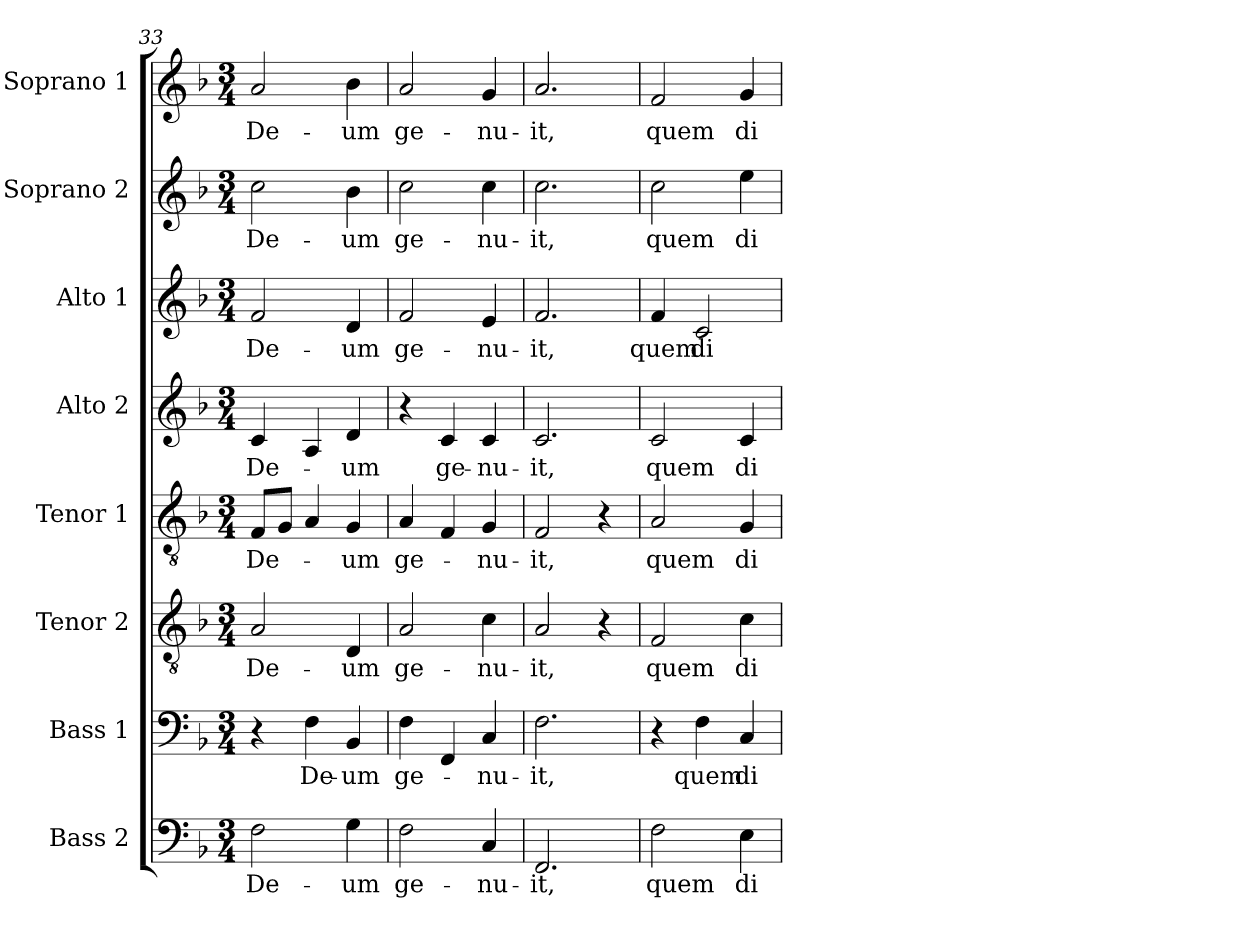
**kern	**text	**kern	**text	**kern	**text	**kern	**text	**kern	**text	**kern	**text	**kern	**text	**kern	**text
*part8	*part8	*part7	*part7	*part6	*part6	*part5	*part5	*part4	*part4	*part3	*part3	*part2	*part2	*part1	*part1
*staff8	*staff8	*staff7	*staff7	*staff6	*staff6	*staff5	*staff5	*staff4	*staff4	*staff3	*staff3	*staff2	*staff2	*staff1	*staff1
*I"Bass 2	*	*I"Bass 1	*	*I"Tenor 2	*	*I"Tenor 1	*	*I"Alto 2	*	*I"Alto 1	*	*I"Soprano 2	*	*I"Soprano 1	*
*I'B2	*	*I'B1	*	*I'T2	*	*I'T1	*	*I'A2	*	*I'A1	*	*I'S2	*	*I'S1	*
*clefF4	*	*clefF4	*	*clefGv2	*	*clefGv2	*	*clefG2	*	*clefG2	*	*clefG2	*	*clefG2	*
*	*	*	*	*ITrd7c12	*	*ITrd7c12	*	*	*	*	*	*	*	*	*
*k[b-]	*	*k[b-]	*	*k[b-]	*	*k[b-]	*	*k[b-]	*	*k[b-]	*	*k[b-]	*	*k[b-]	*
*F:	*	*F:	*	*F:	*	*F:	*	*F:	*	*F:	*	*F:	*	*F:	*
*M3/4	*	*M3/4	*	*M3/4	*	*M3/4	*	*M3/4	*	*M3/4	*	*M3/4	*	*M3/4	*
=33	=33	=33	=33	=33	=33	=33	=33	=33	=33	=33	=33	=33	=33	=33	=33
!	!LO:LY:b:color=#000000	!	!	!	!	!	!	!	!	!	!	!	!	!	!
!	!	!	!	!	!LO:LY:b:color=#000000	!	!	!	!	!	!	!	!	!	!
!	!	!	!	!	!	!	!LO:LY:b:color=#000000	!	!	!	!	!	!	!	!
!	!	!	!	!	!	!	!	!	!LO:LY:b:color=#000000	!	!	!	!	!	!
!	!	!	!	!	!	!	!	!	!	!	!LO:LY:b:color=#000000	!	!	!	!
!	!	!	!	!	!	!	!	!	!	!	!	!	!LO:LY:b:color=#000000	!	!
!	!	!	!	!	!	!	!	!	!	!	!	!	!	!	!LO:LY:b:color=#000000
2Fi\	De-	4r	.	2AAi/	De-	8FFi/L	De-	4ci/	De-	2fi/	De-	2cci\	De-	2ai/	De-
.	.	.	.	.	.	8GGi/J	.	.	.	.	.	.	.	.	.
!	!	!	!LO:LY:b:color=#000000	!	!	!	!	!	!	!	!	!	!	!	!
.	.	4Fi\	De-	.	.	4AAi/	.	4Ai/	.	.	.	.	.	.	.
!	!LO:LY:b:color=#000000	!	!	!	!	!	!	!	!	!	!	!	!	!	!
!	!	!	!LO:LY:b:color=#000000	!	!	!	!	!	!	!	!	!	!	!	!
!	!	!	!	!	!LO:LY:b:color=#000000	!	!	!	!	!	!	!	!	!	!
!	!	!	!	!	!	!	!LO:LY:b:color=#000000	!	!	!	!	!	!	!	!
!	!	!	!	!	!	!	!	!	!LO:LY:b:color=#000000	!	!	!	!	!	!
!	!	!	!	!	!	!	!	!	!	!	!LO:LY:b:color=#000000	!	!	!	!
!	!	!	!	!	!	!	!	!	!	!	!	!	!LO:LY:b:color=#000000	!	!
!	!	!	!	!	!	!	!	!	!	!	!	!	!	!	!LO:LY:b:color=#000000
4Gi\	-um	4BB-i/	-um	4DDi/	-um	4GGi/	-um	4di/	-um	4di/	-um	4b-i\	-um	4b-i\	-um
=34	=34	=34	=34	=34	=34	=34	=34	=34	=34	=34	=34	=34	=34	=34	=34
!	!LO:LY:b:color=#000000	!	!	!	!	!	!	!	!	!	!	!	!	!	!
!	!	!	!LO:LY:b:color=#000000	!	!	!	!	!	!	!	!	!	!	!	!
!	!	!	!	!	!LO:LY:b:color=#000000	!	!	!	!	!	!	!	!	!	!
!	!	!	!	!	!	!	!LO:LY:b:color=#000000	!	!	!	!	!	!	!	!
!	!	!	!	!	!	!	!	!	!	!	!LO:LY:b:color=#000000	!	!	!	!
!	!	!	!	!	!	!	!	!	!	!	!	!	!LO:LY:b:color=#000000	!	!
!	!	!	!	!	!	!	!	!	!	!	!	!	!	!	!LO:LY:b:color=#000000
2Fi\	ge-	4Fi\	ge-	2AAi/	ge-	4AAi/	ge-	4r	.	2fi/	ge-	2cci\	ge-	2ai/	ge-
!	!	!	!	!	!	!	!	!	!LO:LY:b:color=#000000	!	!	!	!	!	!
.	.	4FFi/	.	.	.	4FFi/	.	4ci/	ge-	.	.	.	.	.	.
!	!LO:LY:b:color=#000000	!	!	!	!	!	!	!	!	!	!	!	!	!	!
!	!	!	!LO:LY:b:color=#000000	!	!	!	!	!	!	!	!	!	!	!	!
!	!	!	!	!	!LO:LY:b:color=#000000	!	!	!	!	!	!	!	!	!	!
!	!	!	!	!	!	!	!LO:LY:b:color=#000000	!	!	!	!	!	!	!	!
!	!	!	!	!	!	!	!	!	!LO:LY:b:color=#000000	!	!	!	!	!	!
!	!	!	!	!	!	!	!	!	!	!	!LO:LY:b:color=#000000	!	!	!	!
!	!	!	!	!	!	!	!	!	!	!	!	!	!LO:LY:b:color=#000000	!	!
!	!	!	!	!	!	!	!	!	!	!	!	!	!	!	!LO:LY:b:color=#000000
4Ci/	-nu-	4Ci/	-nu-	4Ci\	-nu-	4GGi/	-nu-	4ci/	-nu-	4ei/	-nu-	4cci\	-nu-	4gi/	-nu-
=35	=35	=35	=35	=35	=35	=35	=35	=35	=35	=35	=35	=35	=35	=35	=35
!	!LO:LY:b:color=#000000	!	!	!	!	!	!	!	!	!	!	!	!	!	!
!	!	!	!LO:LY:b:color=#000000	!	!	!	!	!	!	!	!	!	!	!	!
!	!	!	!	!	!LO:LY:b:color=#000000	!	!	!	!	!	!	!	!	!	!
!	!	!	!	!	!	!	!LO:LY:b:color=#000000	!	!	!	!	!	!	!	!
!	!	!	!	!	!	!	!	!	!LO:LY:b:color=#000000	!	!	!	!	!	!
!	!	!	!	!	!	!	!	!	!	!	!LO:LY:b:color=#000000	!	!	!	!
!	!	!	!	!	!	!	!	!	!	!	!	!	!LO:LY:b:color=#000000	!	!
!	!	!	!	!	!	!	!	!	!	!	!	!	!	!	!LO:LY:b:color=#000000
2.FFi/	-it,	2.Fi\	-it,	2AAi/	-it,	2FFi/	-it,	2.ci/	-it,	2.fi/	-it,	2.cci\	-it,	2.ai/	-it,
.	.	.	.	4r	.	4r	.	.	.	.	.	.	.	.	.
!!LO:PB:g=z
=36	=36	=36	=36	=36	=36	=36	=36	=36	=36	=36	=36	=36	=36	=36	=36
!	!LO:LY:b:color=#000000	!	!	!	!	!	!	!	!	!	!	!	!	!	!
!	!	!	!	!	!LO:LY:b:color=#000000	!	!	!	!	!	!	!	!	!	!
!	!	!	!	!	!	!	!LO:LY:b:color=#000000	!	!	!	!	!	!	!	!
!	!	!	!	!	!	!	!	!	!LO:LY:b:color=#000000	!	!	!	!	!	!
!	!	!	!	!	!	!	!	!	!	!	!LO:LY:b:color=#000000	!	!	!	!
!	!	!	!	!	!	!	!	!	!	!	!	!	!LO:LY:b:color=#000000	!	!
!	!	!	!	!	!	!	!	!	!	!	!	!	!	!	!LO:LY:b:color=#000000
2Fi\	quem	4r	.	2FFi/	quem	2AAi/	quem	2ci/	quem	4fi/	quem	2cci\	quem	2fi/	quem
!	!	!	!LO:LY:b:color=#000000	!	!	!	!	!	!	!	!	!	!	!	!
!	!	!	!	!	!	!	!	!	!	!	!LO:LY:b:color=#000000	!	!	!	!
.	.	4Fi\	quem	.	.	.	.	.	.	2ci/	di-	.	.	.	.
!	!LO:LY:b:color=#000000	!	!	!	!	!	!	!	!	!	!	!	!	!	!
!	!	!	!LO:LY:b:color=#000000	!	!	!	!	!	!	!	!	!	!	!	!
!	!	!	!	!	!LO:LY:b:color=#000000	!	!	!	!	!	!	!	!	!	!
!	!	!	!	!	!	!	!LO:LY:b:color=#000000	!	!	!	!	!	!	!	!
!	!	!	!	!	!	!	!	!	!LO:LY:b:color=#000000	!	!	!	!	!	!
!	!	!	!	!	!	!	!	!	!	!	!	!	!LO:LY:b:color=#000000	!	!
!	!	!	!	!	!	!	!	!	!	!	!	!	!	!	!LO:LY:b:color=#000000
4Ei\	di-	4Ci/	di-	4Ci\	di-	4GGi/	di-	4ci/	di-	.	.	4eei\	di-	4gi/	di-
=	=	=	=	=	=	=	=	=	=	=	=	=	=	=	=
*-	*-	*-	*-	*-	*-	*-	*-	*-	*-	*-	*-	*-	*-	*-	*-
